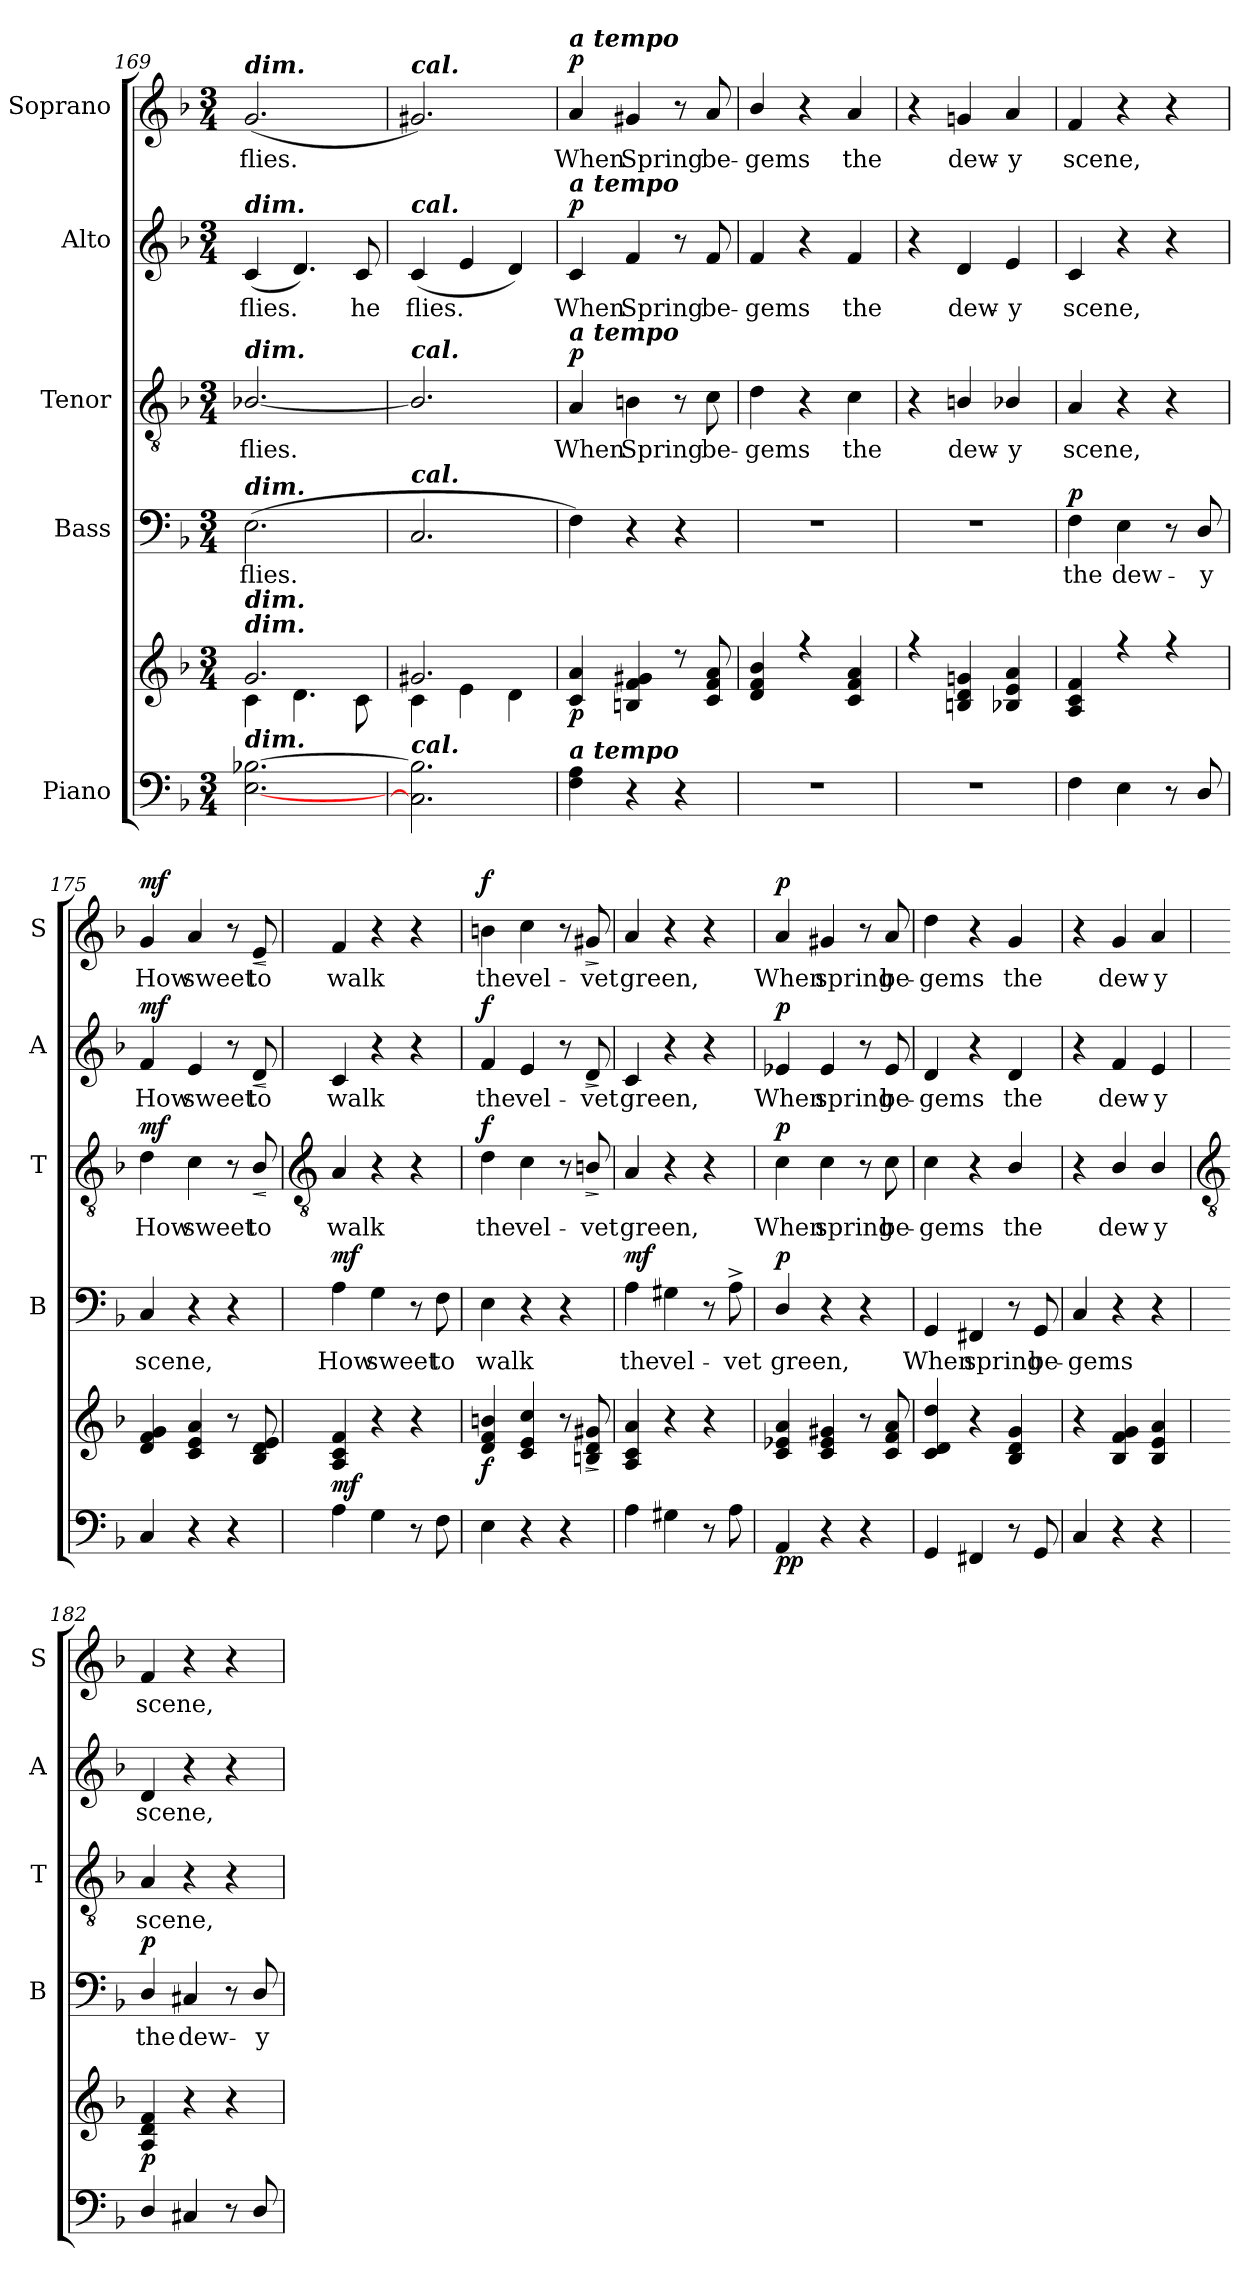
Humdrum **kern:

**kern	**kern	**dynam	**kern	**text	**dynam	**kern	**text	**dynam	**kern	**text	**dynam	**kern	**text	**dynam
*part5	*part5	*part5	*part4	*part4	*part4	*part3	*part3	*part3	*part2	*part2	*part2	*part1	*part1	*part1
*staff6	*staff5	*staff5/6	*staff4	*staff4	*staff4	*staff3	*staff3	*staff3	*staff2	*staff2	*staff2	*staff1	*staff1	*staff1
*I"Piano	*	*	*I"Bass	*	*	*I"Tenor	*	*	*I"Alto	*	*	*I"Soprano	*	*
*	*	*	*I'B	*	*	*I'T	*	*	*I'A	*	*	*I'S	*	*
!!LO:LB:g=z
*clefF4	*clefG2	*	*clefF4	*	*	*clefGv2	*	*	*clefG2	*	*	*clefG2	*	*
*k[b-]	*k[b-]	*	*k[b-]	*	*	*k[b-]	*	*	*k[b-]	*	*	*k[b-]	*	*
*F:	*F:	*	*F:	*	*	*F:	*	*	*F:	*	*	*F:	*	*
*M3/4	*M3/4	*	*M3/4	*	*	*M3/4	*	*	*M3/4	*	*	*M3/4	*	*
=169	=169	=169	=169	=169	=169	=169	=169	=169	=169	=169	=169	=169	=169	=169
*	*^	*	*	*	*	*	*	*	*	*	*	*	*	*
!	!	!	!	!	!	!	!	!	!	!	!	!	!LO:TX:a:Bi:t=dim.	!	!
!	!	!	!	!	!	!	!	!	!	!LO:TX:a:Bi:t=dim.	!	!	!	!	!
!	!	!	!	!	!	!	!LO:TX:a:Bi:t=dim.	!	!	!	!	!	!	!	!
!	!	!	!	!LO:TX:a:Bi:t=dim.	!	!	!	!	!	!	!	!	!	!	!
!	!LO:TX:a:Bi:t=dim.	!	!	!	!	!	!	!	!	!	!	!	!	!	!
!	!LO:TX:a:Bi:t=dim.	!	!	!	!	!	!	!	!	!	!	!	!	!	!
!LO:TX:a:Bi:t=dim.	!	!	!	!	!	!	!	!	!	!	!	!	!	!	!
!	!	!	!	!	!LO:LY:b	!	!	!LO:LY:b	!	!	!LO:LY:b	!	!	!LO:LY:b	!
[2.E [2.B-X	2.g	4c\	.	(>2.E	flies.	.	[2.B-X/	flies.	.	(<4c	flies.	.	(<2.g	flies.	.
.	.	4.d\	.	.	.	.	.	.	.	4.d)	.	.	.	.	.
!	!	!	!	!	!	!	!	!	!	!	!LO:LY:b	!	!	!	!
.	.	8c\	.	.	.	.	.	.	.	8c	he	.	.	.	.
=170	=170	=170	=170	=170	=170	=170	=170	=170	=170	=170	=170	=170	=170	=170	=170
!	!	!	!	!	!	!	!	!	!	!	!	!	!LO:TX:a:Bi:t=cal.	!	!
!	!	!	!	!	!	!	!	!	!	!LO:TX:a:Bi:t=cal.	!	!	!	!	!
!	!	!	!	!	!	!	!LO:TX:a:Bi:t=cal.	!	!	!	!	!	!	!	!
!	!	!	!	!LO:TX:a:Bi:t=cal.	!	!	!	!	!	!	!	!	!	!	!
!LO:TX:a:Bi:t=cal.	!	!	!	!	!	!	!	!	!	!	!	!	!	!	!
!	!	!	!	!	!	!	!	!	!	!	!LO:LY:b	!	!	!	!
2.C] 2.B-]	2.g#X	4c\	.	2.C	.	.	2.B-/]	.	.	(<4c	flies.	.	2.g#X)	.	.
.	.	4e\	.	.	.	.	.	.	.	4e	.	.	.	.	.
.	.	4d\	.	.	.	.	.	.	.	4d)	.	.	.	.	.
=171	=171	=171	=171	=171	=171	=171	=171	=171	=171	=171	=171	=171	=171	=171	=171
!	!	!	!	!	!	!	!	!	!	!	!	!	!LO:TX:a:Bi:t=a tempo	!	!
!	!	!	!	!	!	!	!	!	!	!LO:TX:a:Bi:t=a tempo	!	!	!	!	!
!	!	!	!	!	!	!	!LO:TX:a:Bi:t=a tempo	!	!	!	!	!	!	!	!
!LO:TX:a:Bi:t=a tempo	!	!	!	!	!	!	!	!	!	!	!	!	!	!	!
!	!	!	!LO:DY:b	!	!	!	!	!LO:LY:b	!LO:DY:b	!	!LO:LY:b	!LO:DY:b	!	!LO:LY:b	!LO:DY:b
4F 4A	4c/ 4a/	2.ryy	p	4F)	.	.	4A	When	p	4c	When	p	4a/	When	p
!	!	!	!	!	!	!	!	!LO:LY:b	!	!	!LO:LY:b	!	!	!LO:LY:b	!
4r	4Bn 4f 4g#X	.	.	4r	.	.	4Bn	Spring	.	4f	Spring	.	4g#X	Spring	.
4r	8r	.	.	4r	.	.	8r	.	.	8r	.	.	8r	.	.
!	!	!	!	!	!	!	!	!LO:LY:b	!	!	!LO:LY:b	!	!	!LO:LY:b	!
.	8c 8f 8a	.	.	.	.	.	8c	be-	.	8f	be-	.	8a	be-	.
=172	=172	=172	=172	=172	=172	=172	=172	=172	=172	=172	=172	=172	=172	=172	=172
!LO:N:vis=1	!	!	!	!LO:N:vis=1	!	!	!	!LO:LY:b	!	!	!LO:LY:b	!	!	!LO:LY:b	!
2.r	4d/ 4f/ 4b-/	2.ryy	.	2.r	.	.	4d	-gems	.	4f	-gems	.	4b-/	-gems	.
.	4r	.	.	.	.	.	4r	.	.	4r	.	.	4r	.	.
!	!	!	!	!	!	!	!	!LO:LY:b	!	!	!LO:LY:b	!	!	!LO:LY:b	!
.	4c 4f 4a	.	.	.	.	.	4c	the	.	4f	the	.	4a	the	.
=173	=173	=173	=173	=173	=173	=173	=173	=173	=173	=173	=173	=173	=173	=173	=173
!LO:N:vis=1	!	!	!	!LO:N:vis=1	!	!	!	!	!	!	!	!	!	!	!
2.r	4r	2.ryy	.	2.r	.	.	4r	.	.	4r	.	.	4r	.	.
!	!	!	!	!	!	!	!	!LO:LY:b	!	!	!LO:LY:b	!	!	!LO:LY:b	!
.	4Bn 4d 4gn	.	.	.	.	.	4Bn/	dew-	.	4d	dew-	.	4gn	dew-	.
!	!	!	!	!	!	!	!	!LO:LY:b	!	!	!LO:LY:b	!	!	!LO:LY:b	!
.	4B-X 4e 4a	.	.	.	.	.	4B-X/	-y	.	4e	-y	.	4a	-y	.
=174	=174	=174	=174	=174	=174	=174	=174	=174	=174	=174	=174	=174	=174	=174	=174
!	!	!	!	!	!LO:LY:b	!LO:DY:b	!	!LO:LY:b	!	!	!LO:LY:b	!	!	!LO:LY:b	!
4F	4A 4c 4f	2.ryy	.	4F	the	p	4A	scene,	.	4c	scene,	.	4f	scene,	.
!	!	!	!	!	!LO:LY:b	!	!	!	!	!	!	!	!	!	!
4E	4r	.	.	4E	dew-	.	4r	.	.	4r	.	.	4r	.	.
8r	4r	.	.	8r	.	.	4r	.	.	4r	.	.	4r	.	.
!	!	!	!	!	!LO:LY:b	!	!	!	!	!	!	!	!	!	!
8D/	.	.	.	8D/	-y	.	.	.	.	.	.	.	.	.	.
=175	=175	=175	=175	=175	=175	=175	=175	=175	=175	=175	=175	=175	=175	=175	=175
!	!	!	!LO:DY:b	!	!LO:LY:b	!	!	!LO:LY:b	!LO:DY:b	!	!LO:LY:b	!LO:DY:b	!	!LO:LY:b	!LO:DY:b
4C	4d 4f 4g	2.ryy	mf	4C	scene,	.	4d	How	mf	4f	How	mf	4g	How	mf
!	!	!	!	!	!	!	!	!LO:LY:b	!	!	!LO:LY:b	!	!	!LO:LY:b	!
4r	4c 4e 4a	.	.	4r	.	.	4c	sweet	.	4e	sweet	.	4a	sweet	.
4r	8r	.	.	4r	.	.	8r	.	.	8r	.	.	8r	.	.
!	!	!	!	!	!	!	!	!LO:LY:b	!LO:HP:b	!	!LO:LY:b	!LO:HP:b	!	!LO:LY:b	!LO:HP:b
.	8B- 8d 8e	.	.	.	.	.	8B-/	to	<	8d	to	<	8e	to	<
*	*v	*v	*	*	*	*	*	*	*	*	*	*	*	*	*
.	.	.	.	.	.	.	.	[	.	.	[	.	.	[
!!LO:LB:g=z
=176	=176	=176	=176	=176	=176	=176	=176	=176	=176	=176	=176	=176	=176	=176
*	*	*	*	*	*	*clefGv2	*	*	*	*	*	*	*	*
!	!	!LO:DY:a=2	!	!LO:LY:b	!LO:DY:b	!	!LO:LY:b	!	!	!LO:LY:b	!	!	!LO:LY:b	!
4A	4A 4c 4f	mf	4A	How	mf	4A	walk	.	4c	walk	.	4f	walk	.
!	!	!	!	!LO:LY:b	!	!	!	!	!	!	!	!	!	!
4G	4r	.	4G	sweet	.	4r	.	.	4r	.	.	4r	.	.
8r	4r	.	8r	.	.	4r	.	.	4r	.	.	4r	.	.
!	!	!	!	!LO:LY:b	!	!	!	!	!	!	!	!	!	!
8F	.	.	8F	to	.	.	.	.	.	.	.	.	.	.
=177	=177	=177	=177	=177	=177	=177	=177	=177	=177	=177	=177	=177	=177	=177
!	!	!LO:DY:b	!	!LO:LY:b	!	!	!LO:LY:b	!LO:DY:b	!	!LO:LY:b	!LO:DY:b	!	!LO:LY:b	!LO:DY:b
4E	4d 4f 4bn	f	4E	walk	.	4d	the	f	4f	the	f	4bn	the	f
!	!	!	!	!	!	!	!LO:LY:b	!	!	!LO:LY:b	!	!	!LO:LY:b	!
4r	4c 4e 4cc	.	4r	.	.	4c	vel-	.	4e	vel-	.	4cc	vel-	.
4r	8r	.	4r	.	.	8r	.	.	8r	.	.	8r	.	.
!	!	!LO:HP:b	!	!	!	!	!LO:LY:b	!LO:HP:b	!	!LO:LY:b	!LO:HP:b	!	!LO:LY:b	!LO:HP:b
.	8Bn 8d 8g#X	>	.	.	.	8Bn/	-vet	>	8d	-vet	>	8g#X	-vet	>
.	.	]	.	.	.	.	.	]	.	.	]	.	.	]
=178	=178	=178	=178	=178	=178	=178	=178	=178	=178	=178	=178	=178	=178	=178
!	!	!	!	!LO:LY:b	!LO:DY:b	!	!LO:LY:b	!	!	!LO:LY:b	!	!	!LO:LY:b	!
4A	4A 4c 4a	.	4A	the	mf	4A	green,	.	4c	green,	.	4a	green,	.
!	!	!	!	!LO:LY:b	!	!	!	!	!	!	!	!	!	!
4G#X	4r	.	4G#X	vel-	.	4r	.	.	4r	.	.	4r	.	.
8r	4r	.	8r	.	.	4r	.	.	4r	.	.	4r	.	.
!	!	!	!	!LO:LY:b	!	!	!	!	!	!	!	!	!	!
8A	.	.	8A^	-vet	.	.	.	.	.	.	.	.	.	.
=179	=179	=179	=179	=179	=179	=179	=179	=179	=179	=179	=179	=179	=179	=179
!	!	!LO:DY:b=2	!	!LO:LY:b	!	!	!LO:LY:b	!	!	!LO:LY:b	!	!	!LO:LY:b	!
!	!	!LO:DY:n=1:b	!	!	!LO:DY:b	!	!	!LO:DY:b	!	!	!LO:DY:b	!	!	!LO:DY:b
4AA	4c 4e-X 4a	p p	4D/	green,	p	4c	When	p	4e-X	When	p	4a	When	p
!	!	!	!	!	!	!	!LO:LY:b	!	!	!LO:LY:b	!	!	!LO:LY:b	!
4r	4c 4e- 4g#X	.	4r	.	.	4c	spring	.	4e-	spring	.	4g#X	spring	.
4r	8r	.	4r	.	.	8r	.	.	8r	.	.	8r	.	.
!	!	!	!	!	!	!	!LO:LY:b	!	!	!LO:LY:b	!	!	!LO:LY:b	!
.	8c 8f 8a	.	.	.	.	8c	be-	.	8e-	be-	.	8a	be-	.
=180	=180	=180	=180	=180	=180	=180	=180	=180	=180	=180	=180	=180	=180	=180
!	!	!	!	!LO:LY:b	!	!	!LO:LY:b	!	!	!LO:LY:b	!	!	!LO:LY:b	!
4GG	4c 4d 4dd	.	4GG	When	.	4c	-gems	.	4d	-gems	.	4dd	-gems	.
!	!	!	!	!LO:LY:b	!	!	!	!	!	!	!	!	!	!
4FF#X	4r	.	4FF#X	spring	.	4r	.	.	4r	.	.	4r	.	.
!	!	!	!	!	!	!	!LO:LY:b	!	!	!LO:LY:b	!	!	!LO:LY:b	!
8r	4B- 4d 4g	.	8r	.	.	4B-/	the	.	4d	the	.	4g	the	.
!	!	!	!	!LO:LY:b	!	!	!	!	!	!	!	!	!	!
8GG	.	.	8GG	be-	.	.	.	.	.	.	.	.	.	.
=181	=181	=181	=181	=181	=181	=181	=181	=181	=181	=181	=181	=181	=181	=181
!	!	!	!	!LO:LY:b	!	!	!	!	!	!	!	!	!	!
4C	4r	.	4C	-gems	.	4r	.	.	4r	.	.	4r	.	.
!	!	!	!	!	!	!	!LO:LY:b	!	!	!LO:LY:b	!	!	!LO:LY:b	!
4r	4B- 4f 4g	.	4r	.	.	4B-/	dew-	.	4f	dew-	.	4g	dew-	.
!	!	!	!	!	!	!	!LO:LY:b	!	!	!LO:LY:b	!	!	!LO:LY:b	!
4r	4B- 4e 4a	.	4r	.	.	4B-/	-y	.	4e	-y	.	4a	-y	.
!!LO:LB:g=z
=182	=182	=182	=182	=182	=182	=182	=182	=182	=182	=182	=182	=182	=182	=182
*	*	*	*	*	*	*clefGv2	*	*	*	*	*	*	*	*
!	!	!LO:DY:a=2	!	!LO:LY:b	!LO:DY:b	!	!LO:LY:b	!	!	!LO:LY:b	!	!	!LO:LY:b	!
4D/	4A 4d 4f	p	4D/	the	p	4A	scene,	.	4d	scene,	.	4f	scene,	.
!	!	!	!	!LO:LY:b	!	!	!	!	!	!	!	!	!	!
4C#X	4r	.	4C#X	dew-	.	4r	.	.	4r	.	.	4r	.	.
8r	4r	.	8r	.	.	4r	.	.	4r	.	.	4r	.	.
!	!	!	!	!LO:LY:b	!	!	!	!	!	!	!	!	!	!
8D/	.	.	8D/	-y	.	.	.	.	.	.	.	.	.	.
=	=	=	=	=	=	=	=	=	=	=	=	=	=	=
*-	*-	*-	*-	*-	*-	*-	*-	*-	*-	*-	*-	*-	*-	*-
